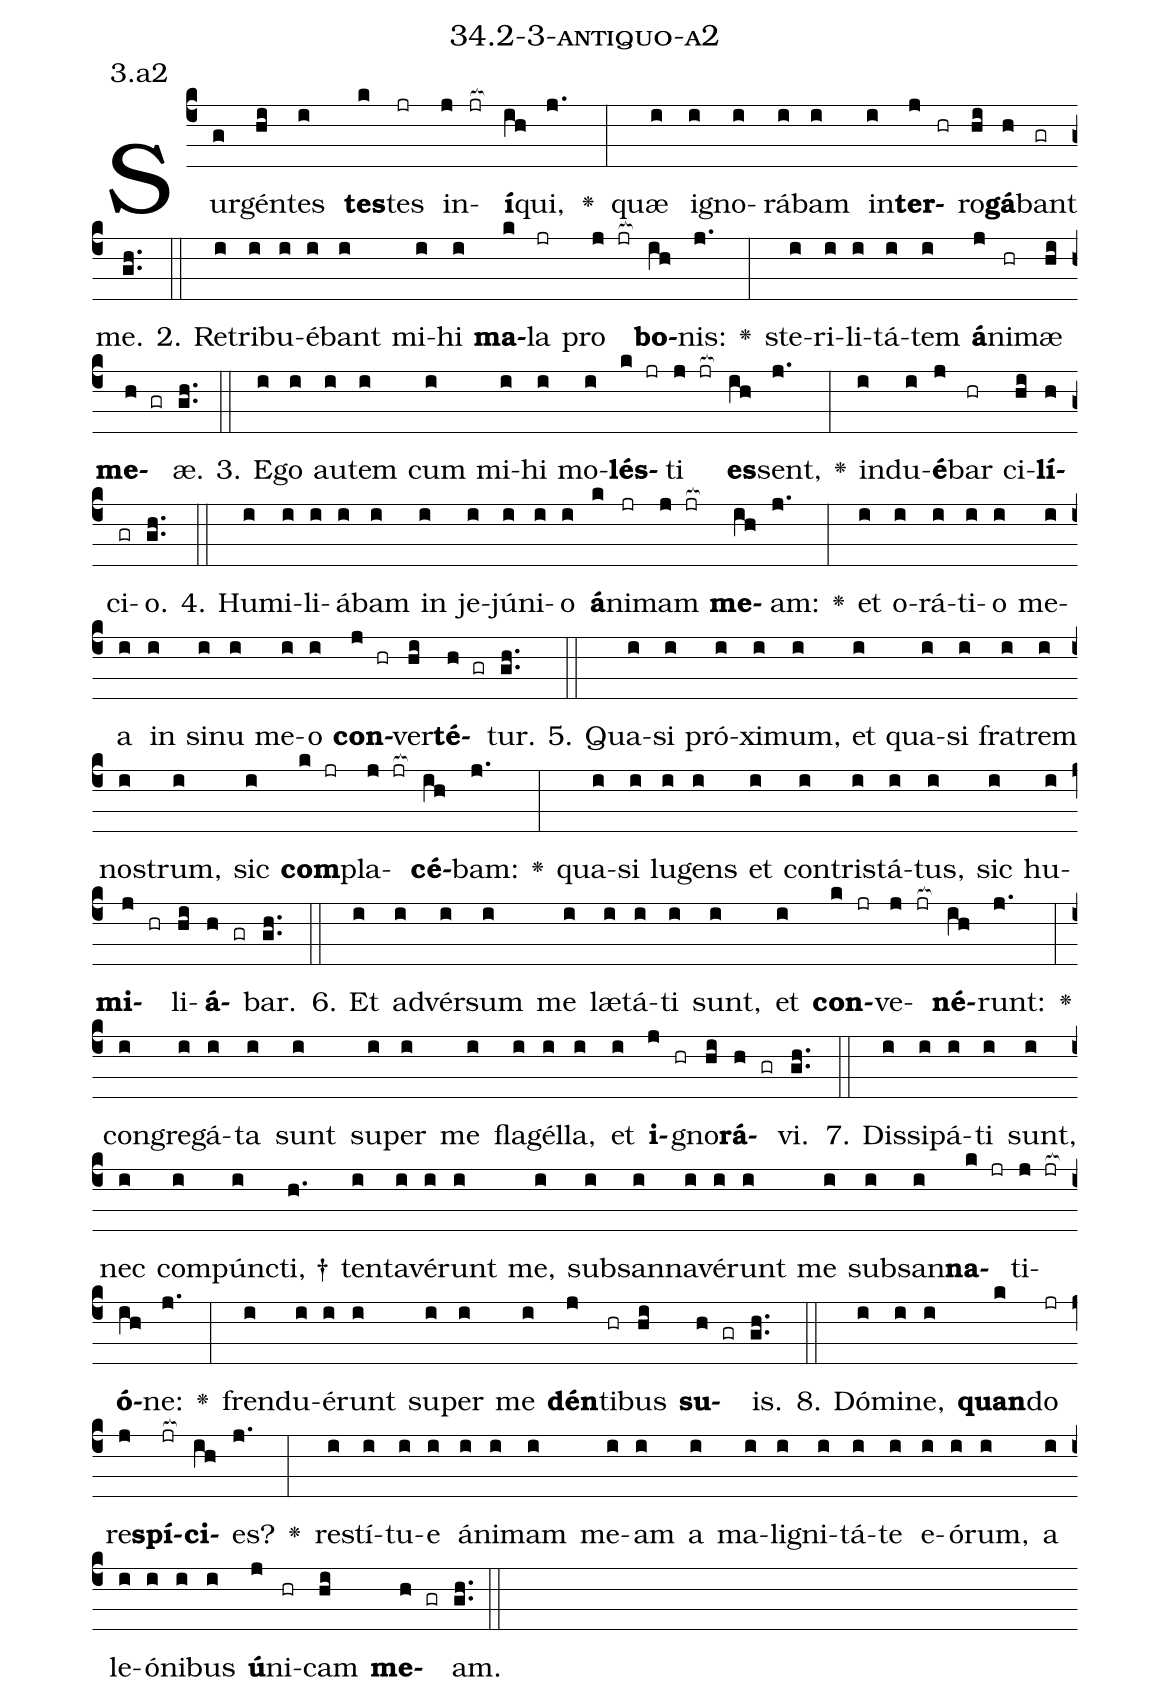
name: 34.2-3-antiquo-a2;
annotation: 3.a2;
%%
(c4)Sur(g)gén(hi)tes(i) <b>tes</b>(k)tes(jr) in(j jr[ocb:1{])<b>í</b>(ih[ocb:0}])qui,(j.) <v>\greheightstar</v>(:) quæ(i) i(i)gno(i)rá(i)bam(i) in(i)<b>ter</b>(j hr)ro(hi)<b>gá</b>(h)bant(gr) me.(gh..) (::)
2. Re(i)tri(i)bu(i)é(i)bant(i) mi(i)hi(i) <b>ma</b>(k)la(jr) pro(j jr[ocb:1{]) <b>bo</b>(ih[ocb:0}])nis:(j.) <v>\greheightstar</v>(:) ste(i)ri(i)li(i)tá(i)tem(i) <b>á</b>(j)ni(hr)mæ(hi) <b>me</b>(h gr)æ.(gh..) (::)
3. E(i)go(i) au(i)tem(i) cum(i) mi(i)hi(i) mo(i)<b>lés</b>(k jr)ti(j jr[ocb:1{]) <b>es</b>(ih[ocb:0}])sent,(j.) <v>\greheightstar</v>(:) ind(i)u(i)<b>é</b>(j)bar(hr) ci(hi)<b>lí</b>(h)ci(gr)o.(gh..) (::)
4. Hu(i)mi(i)li(i)á(i)bam(i) in(i) je(i)jú(i)ni(i)o(i) <b>á</b>(k)ni(jr)mam(j jr[ocb:1{]) <b>me</b>(ih[ocb:0}])am:(j.) <v>\greheightstar</v>(:) et(i) o(i)rá(i)ti(i)o(i) me(i)a(i) in(i) si(i)nu(i) me(i)o(i) <b>con</b>(j hr)ver(hi)<b>té</b>(h gr)tur.(gh..) (::)
5. Qua(i)si(i) pró(i)xi(i)mum,(i) et(i) qua(i)si(i) fra(i)trem(i) nos(i)trum,(i) sic(i) <b>com</b>(k jr)pla(j jr[ocb:1{])<b>cé</b>(ih[ocb:0}])bam:(j.) <v>\greheightstar</v>(:) qua(i)si(i) lu(i)gens(i) et(i) con(i)tris(i)tá(i)tus,(i) sic(i) hu(i)<b>mi</b>(j hr)li(hi)<b>á</b>(h gr)bar.(gh..) (::)
6. Et(i) ad(i)vér(i)sum(i) me(i) læ(i)tá(i)ti(i) sunt,(i) et(i) <b>con</b>(k jr)ve(j jr[ocb:1{])<b>né</b>(ih[ocb:0}])runt:(j.) <v>\greheightstar</v>(:) con(i)gre(i)gá(i)ta(i) sunt(i) su(i)per(i) me(i) fla(i)gél(i)la,(i) et(i) <b>i</b>(j hr)gno(hi)<b>rá</b>(h gr)vi.(gh..) (::)
7. Dis(i)si(i)pá(i)ti(i) sunt,(i) nec(i) com(i)púnc(i)ti, †(h.) ten(i)ta(i)vé(i)runt(i) me,(i) sub(i)san(i)na(i)vé(i)runt(i) me(i) sub(i)san(i)<b>na</b>(k jr)ti(j jr[ocb:1{])<b>ó</b>(ih[ocb:0}])ne:(j.) <v>\greheightstar</v>(:) fren(i)du(i)é(i)runt(i) su(i)per(i) me(i) <b>dén</b>(j)ti(hr)bus(hi) <b>su</b>(h gr)is.(gh..) (::)
8. Dó(i)mi(i)ne,(i) <b>quan</b>(k)do(jr) re(j)<b>spí</b>(jr[ocb:1{])<b>ci</b>(ih[ocb:0}])es?(j.) <v>\greheightstar</v>(:) re(i)stí(i)tu(i)e(i) á(i)ni(i)mam(i) me(i)am(i) a(i) ma(i)li(i)gni(i)tá(i)te(i) e(i)ó(i)rum,(i) a(i) le(i)ó(i)ni(i)bus(i) <b>ú</b>(j)ni(hr)cam(hi) <b>me</b>(h gr)am.(gh..) (::)
